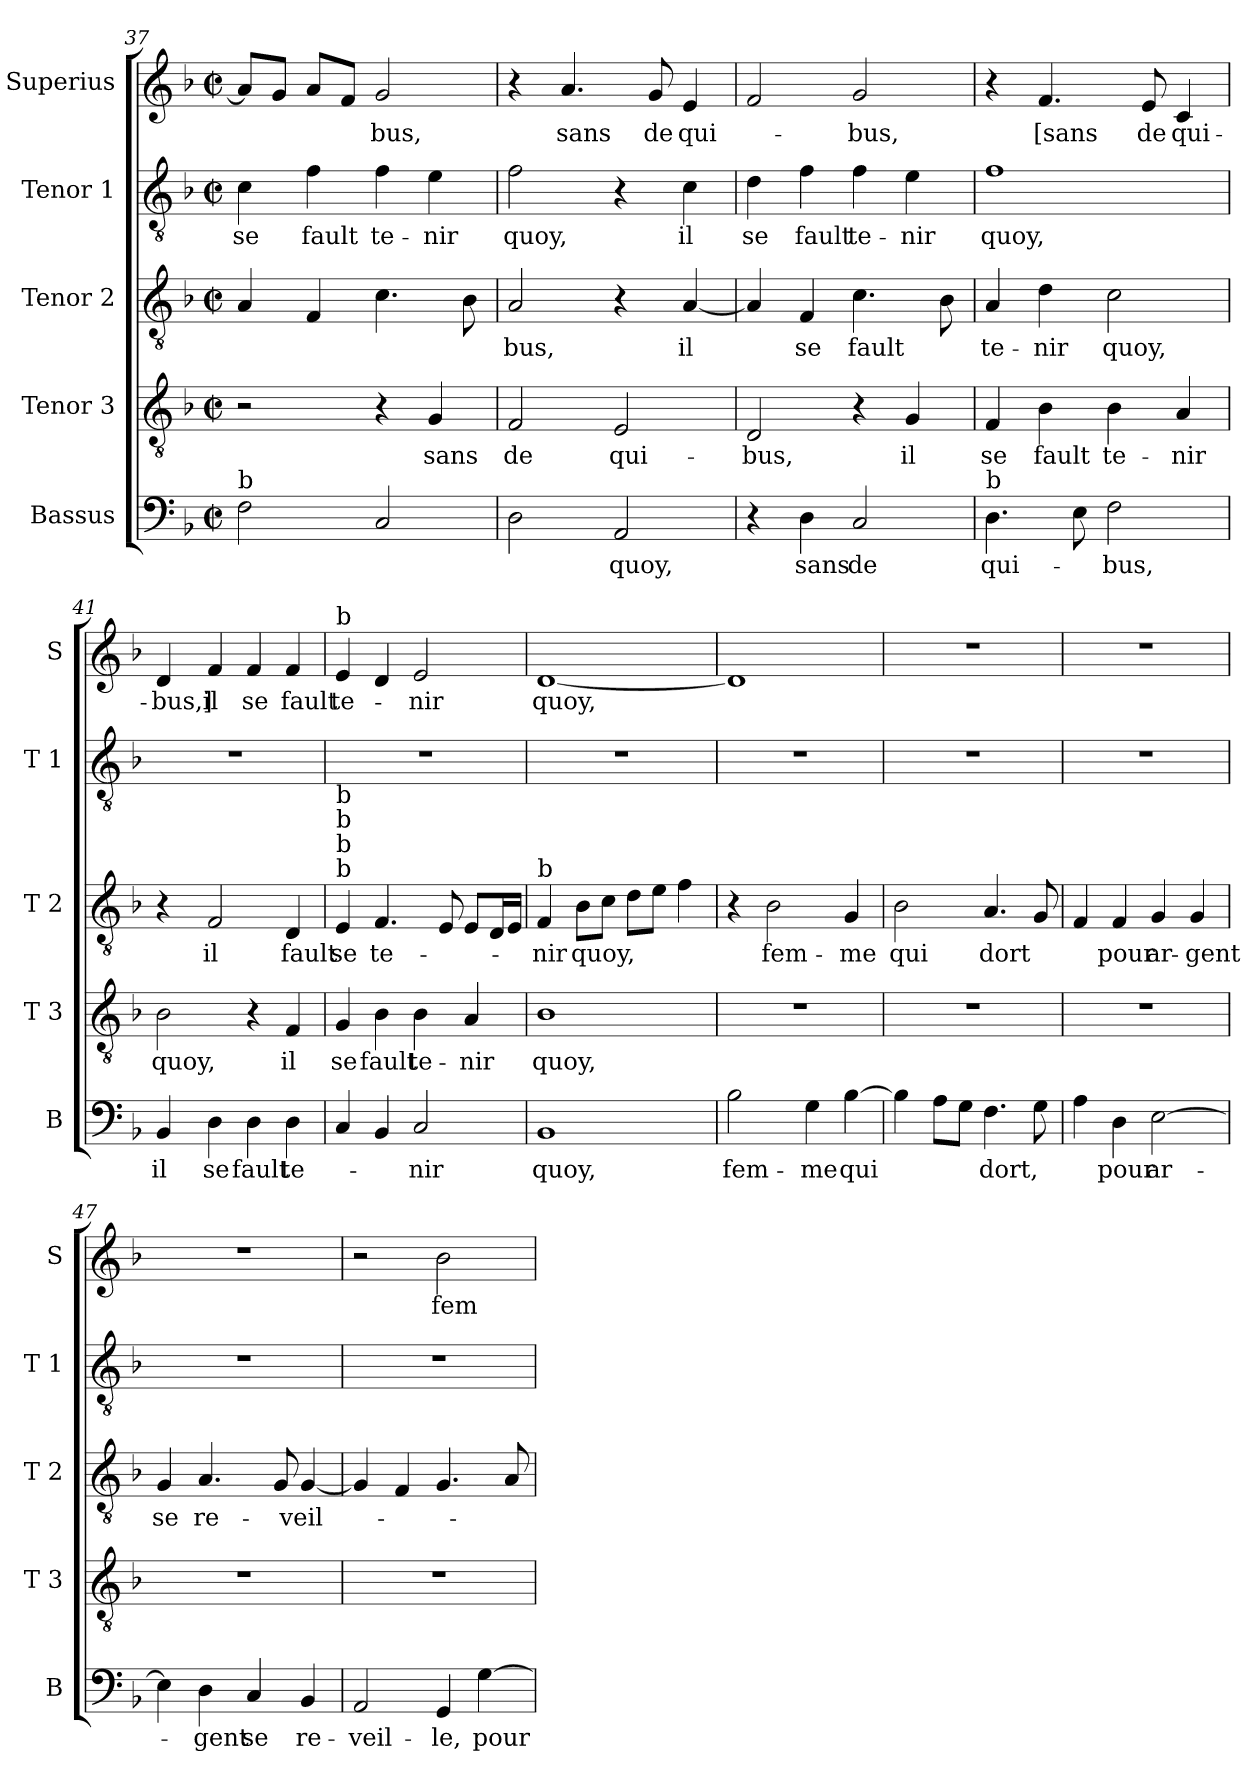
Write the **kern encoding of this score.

**kern	**text	**kern	**text	**kern	**text	**kern	**text	**kern	**text
*part5	*part5	*part4	*part4	*part3	*part3	*part2	*part2	*part1	*part1
*staff5	*staff5	*staff4	*staff4	*staff3	*staff3	*staff2	*staff2	*staff1	*staff1
*I"Bassus	*	*I"Tenor 3	*	*I"Tenor 2	*	*I"Tenor 1	*	*I"Superius	*
*I'B	*	*I'T 3	*	*I'T 2	*	*I'T 1	*	*I'S	*
*clefF4	*	*clefGv2	*	*clefGv2	*	*clefGv2	*	*clefG2	*
*k[b-]	*	*k[b-]	*	*k[b-]	*	*k[b-]	*	*k[b-]	*
*F:	*	*F:	*	*F:	*	*F:	*	*F:	*
*M2/2	*	*M2/2	*	*M2/2	*	*M2/2	*	*M2/2	*
*met(c|)	*	*met(c|)	*	*met(c|)	*	*met(c|)	*	*met(c|)	*
=37	=37	=37	=37	=37	=37	=37	=37	=37	=37
!LO:TX:a:t=b	!	!	!	!	!	!	!	!	!
!	!	!	!	!	!	!	!LO:LY:b	!	!
2F\	.	2r	.	4A/	.	4c\	se	8a/L]	.
.	.	.	.	.	.	.	.	8g/J	.
!	!	!	!	!	!	!	!LO:LY:b	!	!
.	.	.	.	4F/	.	4f\	fault	8a/L	.
.	.	.	.	.	.	.	.	8f/J	.
!	!	!	!	!	!	!	!LO:LY:b	!	!LO:LY:b
2C/	.	4r	.	4.c\	.	4f\	te-	2g/	-bus,
!	!	!	!LO:LY:b	!	!	!	!LO:LY:b	!	!
.	.	4G/	sans	.	.	4e\	-nir	.	.
.	.	.	.	8B-\	.	.	.	.	.
=38	=38	=38	=38	=38	=38	=38	=38	=38	=38
!	!	!	!LO:LY:b	!	!LO:LY:b	!	!LO:LY:b	!	!
2D\	.	2F/	de	2A/	-bus,	2f\	quoy,	4r	.
!	!	!	!	!	!	!	!	!	!LO:LY:b
.	.	.	.	.	.	.	.	4.a/	sans
!	!LO:LY:b	!	!LO:LY:b	!	!	!	!	!	!
2AA/	-quoy,	2E/	qui-	4r	.	4r	.	.	.
!	!	!	!	!	!	!	!	!	!LO:LY:b
.	.	.	.	.	.	.	.	8g/	de
!	!	!	!	!	!LO:LY:b	!	!LO:LY:b	!	!LO:LY:b
.	.	.	.	[4A/	il	4c\	il	4e/	qui-
=39	=39	=39	=39	=39	=39	=39	=39	=39	=39
!	!	!	!LO:LY:b	!	!	!	!LO:LY:b	!	!
4r	.	2D/	-bus,	4A/]	.	4d\	se	2f/	.
!	!LO:LY:b	!	!	!	!LO:LY:b	!	!LO:LY:b	!	!
4D\	sans	.	.	4F/	se	4f\	fault	.	.
!	!LO:LY:b	!	!	!	!LO:LY:b	!	!LO:LY:b	!	!LO:LY:b
2C/	de	4r	.	4.c\	fault	4f\	te-	2g/	-bus,
!	!	!	!LO:LY:b	!	!	!	!LO:LY:b	!	!
.	.	4G/	il	.	.	4e\	-nir	.	.
.	.	.	.	8B-\	.	.	.	.	.
=40	=40	=40	=40	=40	=40	=40	=40	=40	=40
!LO:TX:a:t=b	!	!	!	!	!	!	!	!	!
!	!LO:LY:b	!	!LO:LY:b	!	!LO:LY:b	!	!LO:LY:b	!	!
4.D\	qui-	4F/	se	4A/	te-	1f	quoy,	4r	.
!	!	!	!LO:LY:b	!	!LO:LY:b	!	!	!	!LO:LY:b
.	.	4B-\	fault	4d\	-nir	.	.	4.f/	[sans
8E\	.	.	.	.	.	.	.	.	.
!	!LO:LY:b	!	!LO:LY:b	!	!LO:LY:b	!	!	!	!
2F\	-bus,	4B-\	te-	2c\	quoy,	.	.	.	.
!	!	!	!	!	!	!	!	!	!LO:LY:b
.	.	.	.	.	.	.	.	8e/	de
!	!	!	!LO:LY:b	!	!	!	!	!	!LO:LY:b
.	.	4A/	-nir	.	.	.	.	4c/	qui-
!!LO:LB:g=z
=41	=41	=41	=41	=41	=41	=41	=41	=41	=41
!	!LO:LY:b	!	!LO:LY:b	!	!	!	!	!	!LO:LY:b
4BB-/	il	2B-\	quoy,	4r	.	1r	.	4d/	-bus,]
!	!LO:LY:b	!	!	!	!LO:LY:b	!	!	!	!LO:LY:b
4D\	se	.	.	2F/	il	.	.	4f/	il
!	!LO:LY:b	!	!	!	!	!	!	!	!LO:LY:b
4D\	fault	4r	.	.	.	.	.	4f/	se
!	!LO:LY:b	!	!LO:LY:b	!	!LO:LY:b	!	!	!	!LO:LY:b
4D\	te-	4F/	il	4D/	fault	.	.	4f/	fault
!!LO:PB:g=z
=42	=42	=42	=42	=42	=42	=42	=42	=42	=42
!	!	!	!	!	!	!	!	!LO:TX:a:t=b	!
!	!	!	!	!LO:TX:a:t=b	!	!	!	!	!
!	!	!	!	!LO:TX:a:t=b	!	!	!	!	!
!	!	!	!	!LO:TX:a:t=b	!	!	!	!	!
!	!	!	!	!LO:TX:a:t=b	!	!	!	!	!
!	!	!	!LO:LY:b	!	!LO:LY:b	!	!	!	!LO:LY:b
4C/	.	4G/	se	4E/	se	1r	.	4e/	te-
!	!	!	!LO:LY:b	!	!LO:LY:b	!	!	!	!
4BB-/	.	4B-\	fault	4.F/	te-	.	.	4d/	.
!	!LO:LY:b	!	!LO:LY:b	!	!	!	!	!	!LO:LY:b
2C/	-nir	4B-\	te-	.	.	.	.	2e/	-nir
.	.	.	.	8E/	.	.	.	.	.
!	!	!	!LO:LY:b	!	!	!	!	!	!
.	.	4A/	-nir	8E/L	.	.	.	.	.
.	.	.	.	16D/L	.	.	.	.	.
.	.	.	.	16E/JJ	.	.	.	.	.
=43	=43	=43	=43	=43	=43	=43	=43	=43	=43
!	!	!	!	!LO:TX:a:t=b	!	!	!	!	!
!	!LO:LY:b	!	!LO:LY:b	!	!LO:LY:b	!	!	!	!LO:LY:b
1BB-	quoy,	1B-	quoy,	4F/	-nir	1r	.	[1d	quoy,
!	!	!	!	!	!LO:LY:b	!	!	!	!
.	.	.	.	8B-\L	quoy,	.	.	.	.
.	.	.	.	8c\J	.	.	.	.	.
.	.	.	.	8d\L	.	.	.	.	.
.	.	.	.	8e\J	.	.	.	.	.
.	.	.	.	4f\	.	.	.	.	.
=44	=44	=44	=44	=44	=44	=44	=44	=44	=44
!	!LO:LY:b	!	!	!	!	!	!	!	!
2B-\	fem-	1r	.	4r	.	1r	.	1d]	.
!	!	!	!	!	!LO:LY:b	!	!	!	!
.	.	.	.	2B-\	fem-	.	.	.	.
!	!LO:LY:b	!	!	!	!	!	!	!	!
4G\	-me	.	.	.	.	.	.	.	.
!	!LO:LY:b	!	!	!	!LO:LY:b	!	!	!	!
[4B-\	qui	.	.	4G/	-me	.	.	.	.
=45	=45	=45	=45	=45	=45	=45	=45	=45	=45
!	!	!	!	!	!LO:LY:b	!	!	!	!
4B-\]	.	1r	.	2B-\	qui	1r	.	1r	.
8A\L	.	.	.	.	.	.	.	.	.
8G\J	.	.	.	.	.	.	.	.	.
!	!LO:LY:b	!	!	!	!LO:LY:b	!	!	!	!
4.F\	dort,	.	.	4.A/	dort	.	.	.	.
8G\	.	.	.	8G/	.	.	.	.	.
=46	=46	=46	=46	=46	=46	=46	=46	=46	=46
4A\	.	1r	.	4F/	.	1r	.	1r	.
!	!LO:LY:b	!	!	!	!LO:LY:b	!	!	!	!
4D\	pour	.	.	4F/	pour	.	.	.	.
!	!LO:LY:b	!	!	!	!LO:LY:b	!	!	!	!
[2E\	ar-	.	.	4G/	ar-	.	.	.	.
!	!	!	!	!	!LO:LY:b	!	!	!	!
.	.	.	.	4G/	-gent	.	.	.	.
!!LO:LB:g=z
=47	=47	=47	=47	=47	=47	=47	=47	=47	=47
!	!	!	!	!	!LO:LY:b	!	!	!	!
4E\]	.	1r	.	4G/	se	1r	.	1r	.
!	!LO:LY:b	!	!	!	!LO:LY:b	!	!	!	!
4D\	-gent	.	.	4.A/	re-	.	.	.	.
!	!LO:LY:b	!	!	!	!	!	!	!	!
4C/	se	.	.	.	.	.	.	.	.
.	.	.	.	8G/	.	.	.	.	.
!	!LO:LY:b	!	!	!	!LO:LY:b	!	!	!	!
4BB-/	re-	.	.	[4G/	-veil-	.	.	.	.
!!LO:PB:g=z
=48	=48	=48	=48	=48	=48	=48	=48	=48	=48
!	!LO:LY:b	!	!	!	!	!	!	!	!
2AA/	-veil-	1r	.	4G/]	.	1r	.	2r	.
.	.	.	.	4F/	.	.	.	.	.
!	!LO:LY:b	!	!	!	!	!	!	!	!LO:LY:b
4GG/	-le,	.	.	4.G/	.	.	.	2b-\	fem-
!	!LO:LY:b	!	!	!	!	!	!	!	!
[4G\	pour	.	.	.	.	.	.	.	.
.	.	.	.	8A/	.	.	.	.	.
=	=	=	=	=	=	=	=	=	=
*-	*-	*-	*-	*-	*-	*-	*-	*-	*-
